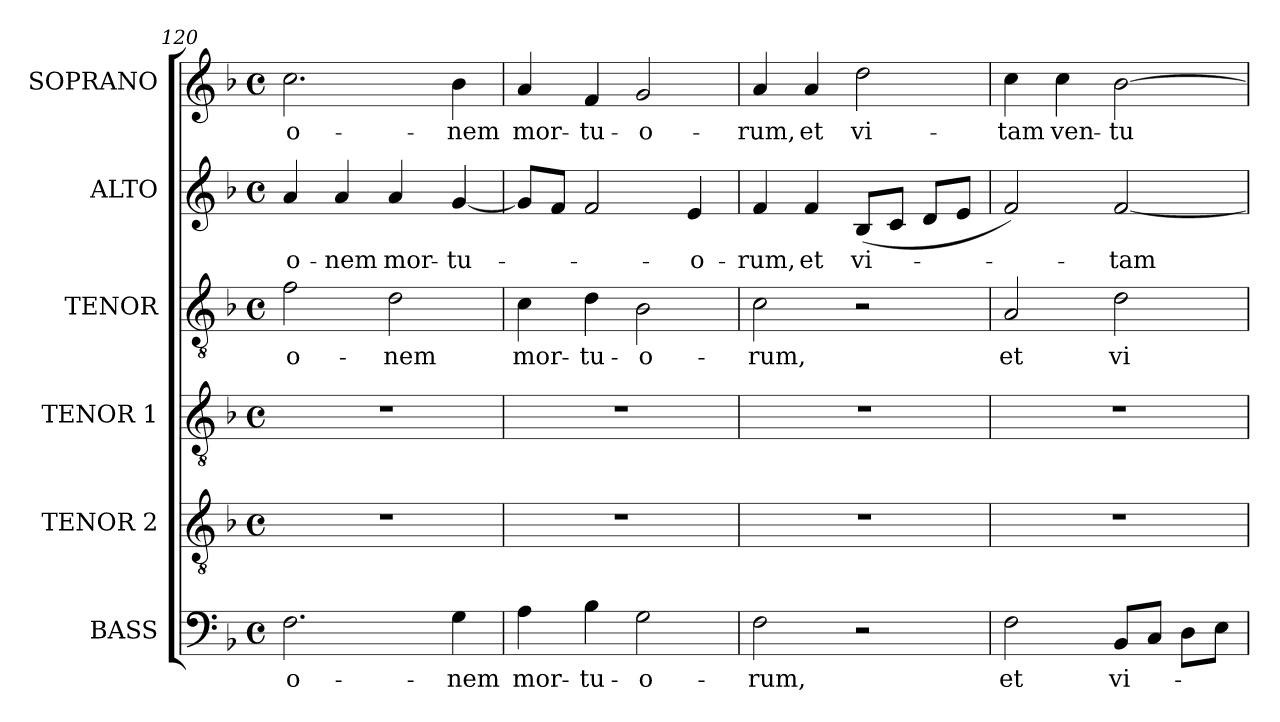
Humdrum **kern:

**kern	**text	**kern	**kern	**kern	**text	**kern	**text	**kern	**text
*part6	*part6	*part5	*part4	*part3	*part3	*part2	*part2	*part1	*part1
*staff6	*staff6	*staff5	*staff4	*staff3	*staff3	*staff2	*staff2	*staff1	*staff1
*I"BASS	*	*I"TENOR 2	*I"TENOR 1	*I"TENOR	*	*I"ALTO	*	*I"SOPRANO	*
*I'B.	*	*I'T2.	*I'T1.	*I'T.	*	*I'A.	*	*I'S.	*
*clefF4	*	*clefGv2	*clefGv2	*clefGv2	*	*clefG2	*	*clefG2	*
*	*	*ITrd7c12	*ITrd7c12	*ITrd7c12	*	*	*	*	*
*k[b-]	*	*k[b-]	*k[b-]	*k[b-]	*	*k[b-]	*	*k[b-]	*
*F:	*	*F:	*F:	*F:	*	*F:	*	*F:	*
*M4/4	*	*M4/4	*M4/4	*M4/4	*	*M4/4	*	*M4/4	*
*met(c)	*	*met(c)	*met(c)	*met(c)	*	*met(c)	*	*met(c)	*
=120	=120	=120	=120	=120	=120	=120	=120	=120	=120
!	!LO:LY:b:color=#000000	!	!	!	!	!	!	!	!
!	!	!	!	!	!LO:LY:b:color=#000000	!	!	!	!
!	!	!	!	!	!	!	!LO:LY:b:color=#000000	!	!
!	!	!	!	!	!	!	!	!	!LO:LY:b:color=#000000
2.Fi\	-o-	1r	1r	2Fi\	-o-	4ai/	-o-	2.cci\	-o-
!	!	!	!	!	!	!	!LO:LY:b:color=#000000	!	!
.	.	.	.	.	.	4ai/	-nem	.	.
!	!	!	!	!	!LO:LY:b:color=#000000	!	!	!	!
!	!	!	!	!	!	!	!LO:LY:b:color=#000000	!	!
.	.	.	.	2Di\	-nem	4ai/	mor-	.	.
!	!LO:LY:b:color=#000000	!	!	!	!	!	!	!	!
!	!	!	!	!	!	!	!LO:LY:b:color=#000000	!	!
!	!	!	!	!	!	!	!	!	!LO:LY:b:color=#000000
4Gi\	-nem	.	.	.	.	[4gi/	-tu-	4b-i\	-nem
=121	=121	=121	=121	=121	=121	=121	=121	=121	=121
!	!LO:LY:b:color=#000000	!	!	!	!	!	!	!	!
!	!	!	!	!	!LO:LY:b:color=#000000	!	!	!	!
!	!	!	!	!	!	!	!	!	!LO:LY:b:color=#000000
4Ai\	mor-	1r	1r	4Ci\	mor-	8gi/L]	.	4ai/	mor-
.	.	.	.	.	.	8fi/J	.	.	.
!	!LO:LY:b:color=#000000	!	!	!	!	!	!	!	!
!	!	!	!	!	!LO:LY:b:color=#000000	!	!	!	!
!	!	!	!	!	!	!	!	!	!LO:LY:b:color=#000000
4B-i\	-tu-	.	.	4Di\	-tu-	2fi/	.	4fi/	-tu-
!	!LO:LY:b:color=#000000	!	!	!	!	!	!	!	!
!	!	!	!	!	!LO:LY:b:color=#000000	!	!	!	!
!	!	!	!	!	!	!	!	!	!LO:LY:b:color=#000000
2Gi\	-o-	.	.	2BB-i\	-o-	.	.	2gi/	-o-
!	!	!	!	!	!	!	!LO:LY:b:color=#000000	!	!
.	.	.	.	.	.	4ei/	-o-	.	.
=122	=122	=122	=122	=122	=122	=122	=122	=122	=122
!	!LO:LY:b:color=#000000	!	!	!	!	!	!	!	!
!	!	!	!	!	!LO:LY:b:color=#000000	!	!	!	!
!	!	!	!	!	!	!	!LO:LY:b:color=#000000	!	!
!	!	!	!	!	!	!	!	!	!LO:LY:b:color=#000000
2Fi\	-rum,	1r	1r	2Ci\	-rum,	4fi/	-rum,	4ai/	-rum,
!	!	!	!	!	!	!	!LO:LY:b:color=#000000	!	!
!	!	!	!	!	!	!	!	!	!LO:LY:b:color=#000000
.	.	.	.	.	.	4fi/	et	4ai/	et
!	!	!	!	!	!	!	!LO:LY:b:color=#000000	!	!
!	!	!	!	!	!	!	!	!	!LO:LY:b:color=#000000
2r	.	.	.	2r	.	(8B-i/L	vi-	2ddi\	vi-
.	.	.	.	.	.	8ci/J	.	.	.
.	.	.	.	.	.	8di/L	.	.	.
.	.	.	.	.	.	8ei/J	.	.	.
=123	=123	=123	=123	=123	=123	=123	=123	=123	=123
!	!LO:LY:b:color=#000000	!	!	!	!	!	!	!	!
!	!	!	!	!	!LO:LY:b:color=#000000	!	!	!	!
!	!	!	!	!	!	!	!	!	!LO:LY:b:color=#000000
2Fi\	et	1r	1r	2AAi/	et	2fi/)	.	4cci\	-tam
!	!	!	!	!	!	!	!	!	!LO:LY:b:color=#000000
.	.	.	.	.	.	.	.	4cci\	ven-
!	!LO:LY:b:color=#000000	!	!	!	!	!	!	!	!
!	!	!	!	!	!LO:LY:b:color=#000000	!	!	!	!
!	!	!	!	!	!	!	!LO:LY:b:color=#000000	!	!
!	!	!	!	!	!	!	!	!	!LO:LY:b:color=#000000
8BB-i/L	vi-	.	.	2Di\	vi-	[2fi/	-tam	[2b-i\	-tu-
8Ci/J	.	.	.	.	.	.	.	.	.
8Di\L	.	.	.	.	.	.	.	.	.
8Ei\J	.	.	.	.	.	.	.	.	.
=	=	=	=	=	=	=	=	=	=
*-	*-	*-	*-	*-	*-	*-	*-	*-	*-
